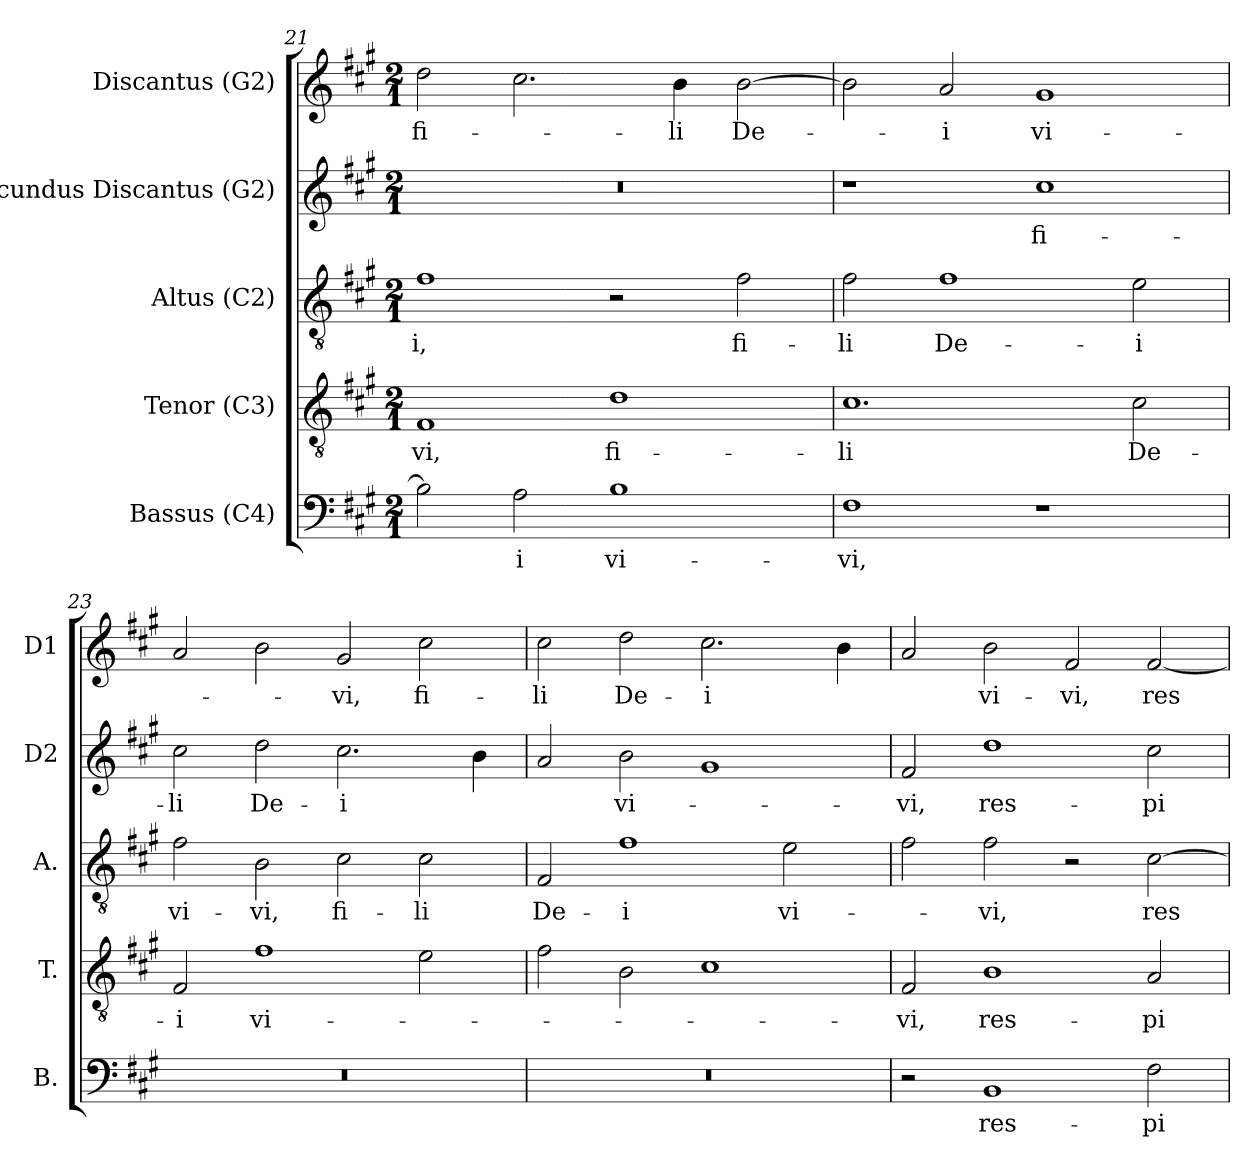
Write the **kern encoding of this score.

**kern	**text	**kern	**text	**kern	**text	**kern	**text	**kern	**text
*part5	*part5	*part4	*part4	*part3	*part3	*part2	*part2	*part1	*part1
*staff5	*staff5	*staff4	*staff4	*staff3	*staff3	*staff2	*staff2	*staff1	*staff1
*I"Bassus (C4)	*	*I"Tenor (C3)	*	*I"Altus (C2)	*	*I"Secundus Discantus (G2)	*	*I"Discantus (G2)	*
*I'B.	*	*I'T.	*	*I'A.	*	*I'D2	*	*I'D1	*
!!LO:LB:g=z
*clefF4	*	*clefGv2	*	*clefGv2	*	*clefG2	*	*clefG2	*
*	*	*ITrd7c12	*	*ITrd7c12	*	*	*	*	*
*k[f#c#g#]	*	*k[f#c#g#]	*	*k[f#c#g#]	*	*k[f#c#g#]	*	*k[f#c#g#]	*
*A:	*	*A:	*	*A:	*	*A:	*	*A:	*
*M2/1	*	*M2/1	*	*M2/1	*	*M2/1	*	*M2/1	*
=21	=21	=21	=21	=21	=21	=21	=21	=21	=21
!	!	!	!LO:LY:b:color=#000000	!	!	!	!	!	!
!	!	!	!	!	!LO:LY:b:color=#000000	!LO:N:vis=1	!	!	!
!	!	!	!	!	!	!	!	!	!LO:LY:b:color=#000000
2Bi\]	.	1FF#i	-vi,	1F#i	-i,	0r	.	2ddi\	fi-
!	!LO:LY:b:color=#000000	!	!	!	!	!	!	!	!
2Ai\	-i	.	.	.	.	.	.	2.cc#i\	.
!	!LO:LY:b:color=#000000	!	!	!	!	!	!	!	!
!	!	!	!LO:LY:b:color=#000000	!	!	!	!	!	!
1Bi	vi-	1Di	fi-	2r	.	.	.	.	.
!	!	!	!	!	!	!	!	!	!LO:LY:b:color=#000000
.	.	.	.	.	.	.	.	4bi\	-li
!	!	!	!	!	!LO:LY:b:color=#000000	!	!	!	!
!	!	!	!	!	!	!	!	!	!LO:LY:b:color=#000000
.	.	.	.	2F#i\	fi-	.	.	[2bi\	De-
=22	=22	=22	=22	=22	=22	=22	=22	=22	=22
!	!LO:LY:b:color=#000000	!	!	!	!	!	!	!	!
!	!	!	!LO:LY:b:color=#000000	!	!	!	!	!	!
!	!	!	!	!	!LO:LY:b:color=#000000	!	!	!	!
1F#i	-vi,	1.C#i	-li	2F#i\	-li	1r	.	2bi\]	.
!	!	!	!	!	!LO:LY:b:color=#000000	!	!	!	!
!	!	!	!	!	!	!	!	!	!LO:LY:b:color=#000000
.	.	.	.	1F#i	De-	.	.	2ai/	-i
!	!	!	!	!	!	!	!LO:LY:b:color=#000000	!	!
!	!	!	!	!	!	!	!	!	!LO:LY:b:color=#000000
1r	.	.	.	.	.	1cc#i	fi-	1g#i	vi-
!	!	!	!LO:LY:b:color=#000000	!	!	!	!	!	!
!	!	!	!	!	!LO:LY:b:color=#000000	!	!	!	!
.	.	2C#i\	De-	2Ei\	-i	.	.	.	.
=23	=23	=23	=23	=23	=23	=23	=23	=23	=23
!LO:N:vis=1	!	!	!	!	!	!	!	!	!
!	!	!	!LO:LY:b:color=#000000	!	!	!	!	!	!
!	!	!	!	!	!LO:LY:b:color=#000000	!	!	!	!
!	!	!	!	!	!	!	!LO:LY:b:color=#000000	!	!
0r	.	2FF#i/	-i	2F#i\	vi-	2cc#i\	-li	2ai/	.
!	!	!	!LO:LY:b:color=#000000	!	!	!	!	!	!
!	!	!	!	!	!LO:LY:b:color=#000000	!	!	!	!
!	!	!	!	!	!	!	!LO:LY:b:color=#000000	!	!
.	.	1F#i	vi-	2BBi\	-vi,	2ddi\	De-	2bi\	.
!	!	!	!	!	!LO:LY:b:color=#000000	!	!	!	!
!	!	!	!	!	!	!	!LO:LY:b:color=#000000	!	!
!	!	!	!	!	!	!	!	!	!LO:LY:b:color=#000000
.	.	.	.	2C#i\	fi-	2.cc#i\	-i	2g#i/	-vi,
!	!	!	!	!	!LO:LY:b:color=#000000	!	!	!	!
!	!	!	!	!	!	!	!	!	!LO:LY:b:color=#000000
.	.	2Ei\	.	2C#i\	-li	.	.	2cc#i\	fi-
.	.	.	.	.	.	4bi\	.	.	.
=24	=24	=24	=24	=24	=24	=24	=24	=24	=24
!LO:N:vis=1	!	!	!	!	!	!	!	!	!
!	!	!	!	!	!LO:LY:b:color=#000000	!	!	!	!
!	!	!	!	!	!	!	!	!	!LO:LY:b:color=#000000
0r	.	2F#i\	.	2FF#i/	De-	2ai/	.	2cc#i\	-li
!	!	!	!	!	!LO:LY:b:color=#000000	!	!	!	!
!	!	!	!	!	!	!	!LO:LY:b:color=#000000	!	!
!	!	!	!	!	!	!	!	!	!LO:LY:b:color=#000000
.	.	2BBi\	.	1F#i	-i	2bi\	vi-	2ddi\	De-
!	!	!	!	!	!	!	!	!	!LO:LY:b:color=#000000
.	.	1C#i	.	.	.	1g#i	.	2.cc#i\	-i
!	!	!	!	!	!LO:LY:b:color=#000000	!	!	!	!
.	.	.	.	2Ei\	vi-	.	.	.	.
.	.	.	.	.	.	.	.	4bi\	.
!!LO:PB:g=z
=25	=25	=25	=25	=25	=25	=25	=25	=25	=25
!	!	!	!LO:LY:b:color=#000000	!	!	!	!	!	!
!	!	!	!	!	!	!	!LO:LY:b:color=#000000	!	!
2r	.	2FF#i/	-vi,	2F#i\	.	2f#i/	-vi,	2ai/	.
!	!LO:LY:b:color=#000000	!	!	!	!	!	!	!	!
!	!	!	!LO:LY:b:color=#000000	!	!	!	!	!	!
!	!	!	!	!	!LO:LY:b:color=#000000	!	!	!	!
!	!	!	!	!	!	!	!LO:LY:b:color=#000000	!	!
!	!	!	!	!	!	!	!	!	!LO:LY:b:color=#000000
1BBi	res-	1BBi	res-	2F#i\	-vi,	1ddi	res-	2bi\	vi-
!	!	!	!	!	!	!	!	!	!LO:LY:b:color=#000000
.	.	.	.	2r	.	.	.	2f#i/	-vi,
!	!LO:LY:b:color=#000000	!	!	!	!	!	!	!	!
!	!	!	!LO:LY:b:color=#000000	!	!	!	!	!	!
!	!	!	!	!	!LO:LY:b:color=#000000	!	!	!	!
!	!	!	!	!	!	!	!LO:LY:b:color=#000000	!	!
!	!	!	!	!	!	!	!	!	!LO:LY:b:color=#000000
2F#i\	-pi-	2AAi/	-pi-	[2C#i\	res-	2cc#i\	-pi-	[2f#i/	res-
=	=	=	=	=	=	=	=	=	=
*-	*-	*-	*-	*-	*-	*-	*-	*-	*-
